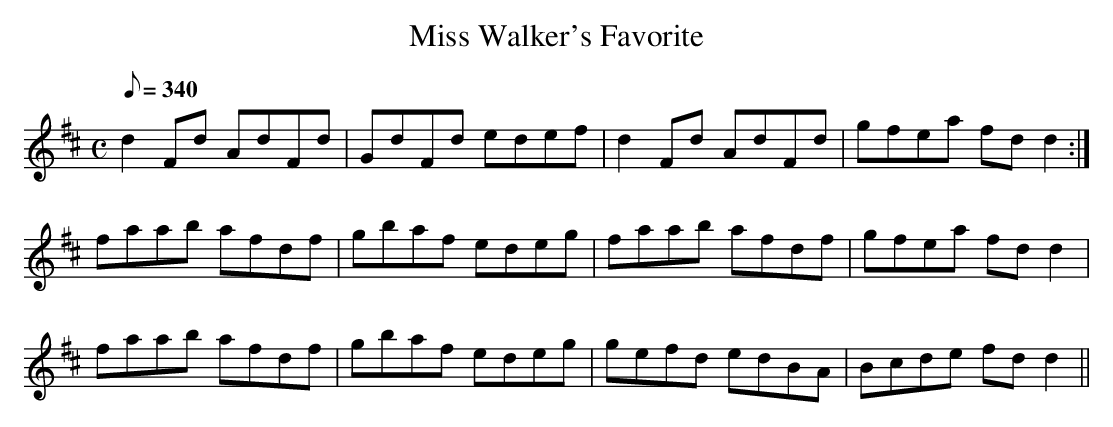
X:1
T: Miss Walker's Favorite
M: C
L: 1/8
Q: 340
K: D
d2 Fd AdFd| GdFd edef| d2 Fd AdFd| gfea fd d2 :|
faab afdf| gbaf edeg| faab afdf| gfea fdd2|
faab afdf| gbaf edeg| gefd edBA| Bcde fdd2 ||
